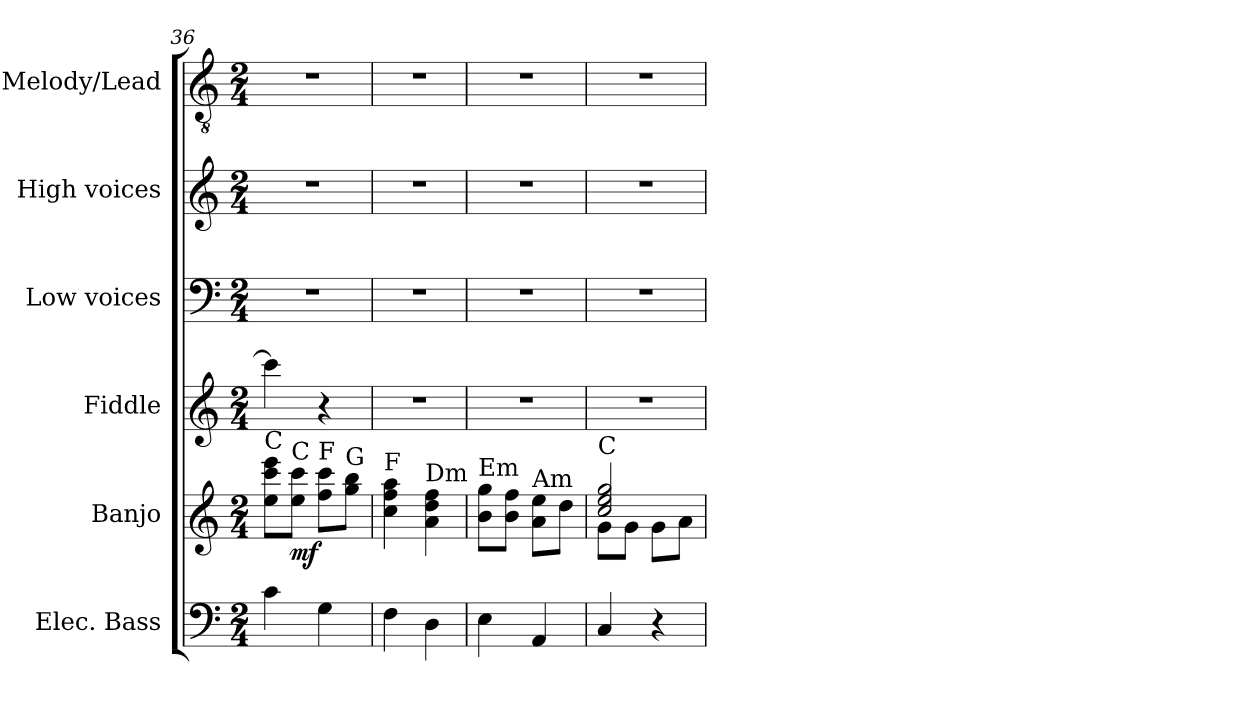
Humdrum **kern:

**kern	**kern	**dynam	**kern	**kern	**kern	**kern
*part6	*part5	*part5	*part4	*part3	*part2	*part1
*staff6	*staff5	*staff5	*staff4	*staff3	*staff2	*staff1
*I"Elec. Bass	*I"Banjo	*	*I"Fiddle	*I"Low voices	*I"High voices	*I"Melody/Lead
*I'E. Bass	*I'Ban.	*	*	*	*I'S.	*
!!LO:PB:g=z
*clefF4	*clefG2	*	*clefG2	*clefF4	*clefG2	*clefGv2
*ITrd7c12	*ITrd7c12	*	*	*	*	*ITrd7c12
*k[]	*k[]	*	*k[]	*k[]	*k[]	*k[]
*C:	*C:	*	*C:	*C:	*C:	*C:
*M2/4	*M2/4	*	*M2/4	*M2/4	*M2/4	*M2/4
=36	=36	=36	=36	=36	=36	=36
!	!LO:TX:a:t=C	!	!	!	!	!
!	!	!	!	!LO:N:vis=1	!LO:N:vis=1	!LO:N:vis=1
4Ci\	8ei\ 8cci 8eeiL	.	4ccci\]	2r	2r	2r
!	!LO:TX:a:t=C	!	!	!	!	!
.	8ei\ 8cciJ	mf	.	.	.	.
!	!LO:TX:a:t=F	!	!	!	!	!
4GGi\	8fi\ 8cciL	.	4r	.	.	.
!	!LO:TX:a:t=G	!	!	!	!	!
.	8gi\ 8biJ	.	.	.	.	.
=37	=37	=37	=37	=37	=37	=37
!	!LO:TX:a:t=F	!	!	!	!	!
!	!	!	!LO:N:vis=1	!LO:N:vis=1	!LO:N:vis=1	!LO:N:vis=1
4FFi\	4ci\ 4fi 4ai	.	2r	2r	2r	2r
!	!LO:TX:a:t=Dm	!	!	!	!	!
4DDi\	4Ai\ 4di 4fi	.	.	.	.	.
=38	=38	=38	=38	=38	=38	=38
!	!LO:TX:a:t=Em	!	!	!	!	!
!	!	!	!LO:N:vis=1	!LO:N:vis=1	!LO:N:vis=1	!LO:N:vis=1
4EEi\	8Bi\ 8giL	.	2r	2r	2r	2r
.	8Bi\ 8fiJ	.	.	.	.	.
!	!LO:TX:a:t=Am	!	!	!	!	!
4AAAi/	8Ai\ 8eiL	.	.	.	.	.
.	8di\J	.	.	.	.	.
=39	=39	=39	=39	=39	=39	=39
*	*^	*	*	*	*	*
!	!LO:TX:a:t=C	!	!	!	!	!	!
!	!	!	!	!LO:N:vis=1	!LO:N:vis=1	!LO:N:vis=1	!LO:N:vis=1
4CCi/	2ci/ 2ei 2gi	8Gi\L	.	2r	2r	2r	2r
.	.	8Gi\J	.	.	.	.	.
4r	.	8Gi\L	.	.	.	.	.
.	.	8Ai\J	.	.	.	.	.
*	*v	*v	*	*	*	*	*
=	=	=	=	=	=	=
*-	*-	*-	*-	*-	*-	*-
